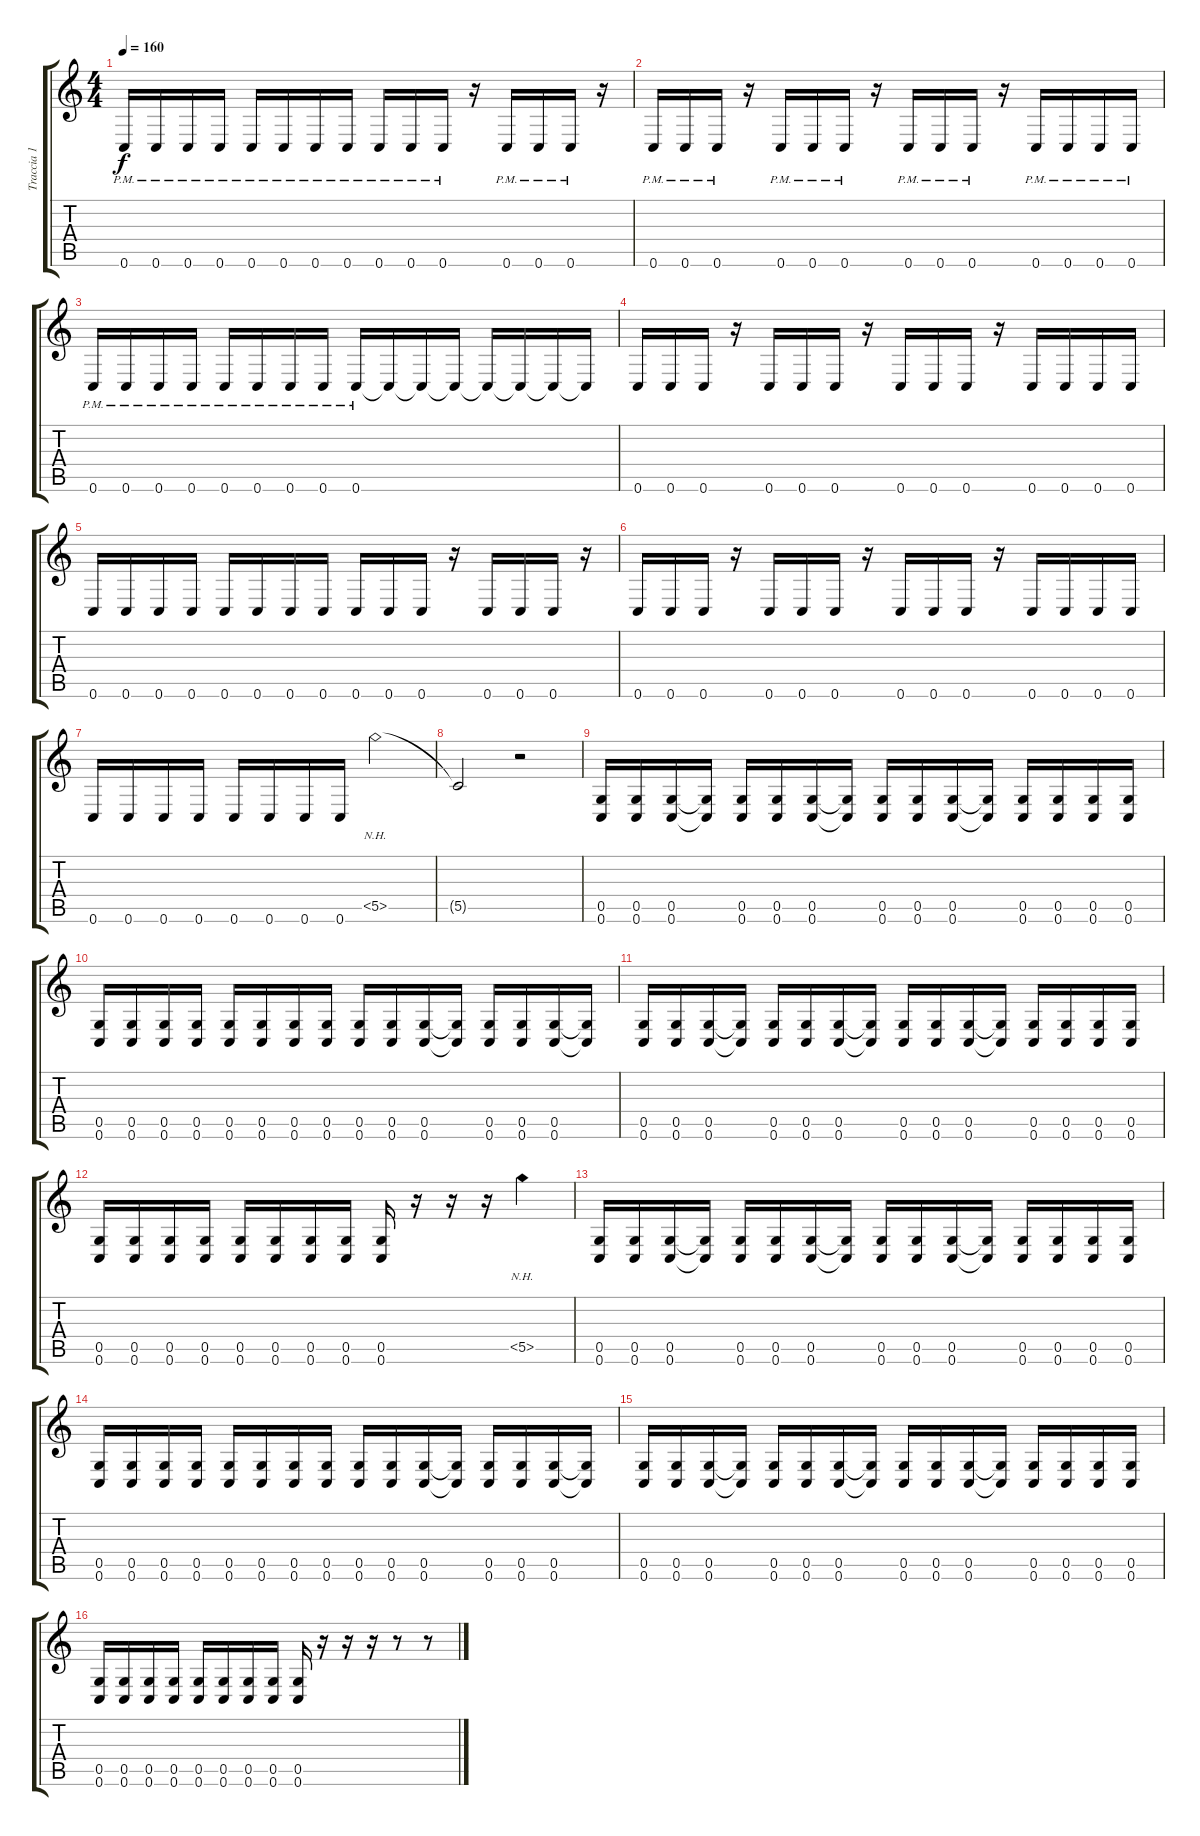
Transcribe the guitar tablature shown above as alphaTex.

\track ("Traccia 1" "Traccia 1") {instrument distortionguitar}
\staff {score tabs}
\tuning (D4 A3 F3 C3 G2 C2) {hide}
\ts (4 4)
\tempo 160
\clef g2
\ks c
0.6{pm}.16{dy f} 0.6{pm}.16 0.6{pm}.16 0.6{pm}.16 0.6{pm}.16 0.6{pm}.16 0.6{pm}.16 0.6{pm}.16 0.6{pm}.16 0.6{pm}.16 0.6{pm}.16 r.16 0.6{pm}.16 0.6{pm}.16 0.6{pm}.16 r.16 |
0.6{pm}.16 0.6{pm}.16 0.6{pm}.16 r.16 0.6{pm}.16 0.6{pm}.16 0.6{pm}.16 r.16 0.6{pm}.16 0.6{pm}.16 0.6{pm}.16 r.16 0.6{pm}.16 0.6{pm}.16 0.6{pm}.16 0.6{pm}.16 |
0.6{pm}.16 0.6{pm}.16 0.6{pm}.16 0.6{pm}.16 0.6{pm}.16 0.6{pm}.16 0.6{pm}.16 0.6{pm}.16 0.6{pm}.16 0.6{t}.16 0.6{t}.16 0.6{t}.16 0.6{t}.16 0.6{t}.16 0.6{t}.16 0.6{t}.16 |
0.6.16 0.6.16 0.6.16 r.16 0.6.16 0.6.16 0.6.16 r.16 0.6.16 0.6.16 0.6.16 r.16 0.6.16 0.6.16 0.6.16 0.6.16 |
0.6.16 0.6.16 0.6.16 0.6.16 0.6.16 0.6.16 0.6.16 0.6.16 0.6.16 0.6.16 0.6.16 r.16 0.6.16 0.6.16 0.6.16 r.16 |
0.6.16 0.6.16 0.6.16 r.16 0.6.16 0.6.16 0.6.16 r.16 0.6.16 0.6.16 0.6.16 r.16 0.6.16 0.6.16 0.6.16 0.6.16 |
0.6.16 0.6.16 0.6.16 0.6.16 0.6.16 0.6.16 0.6.16 0.6.16 5.5{nh}.2 |
5.5{t}.2 r.2 |
(0.5 0.6).16 (0.5 0.6).16 (0.5 0.6).16 (0.5{t} 0.6{t}).16 (0.5 0.6).16 (0.5 0.6).16 (0.5 0.6).16 (0.5{t} 0.6{t}).16 (0.5 0.6).16 (0.5 0.6).16 (0.5 0.6).16 (0.5{t} 0.6{t}).16 (0.5 0.6).16 (0.5 0.6).16 (0.5 0.6).16 (0.5 0.6).16 |
(0.5 0.6).16 (0.5 0.6).16 (0.5 0.6).16 (0.5 0.6).16 (0.5 0.6).16 (0.5 0.6).16 (0.5 0.6).16 (0.5 0.6).16 (0.5 0.6).16 (0.5 0.6).16 (0.5 0.6).16 (0.5{t} 0.6{t}).16 (0.5 0.6).16 (0.5 0.6).16 (0.5 0.6).16 (0.5{t} 0.6{t}).16 |
(0.5 0.6).16 (0.5 0.6).16 (0.5 0.6).16 (0.5{t} 0.6{t}).16 (0.5 0.6).16 (0.5 0.6).16 (0.5 0.6).16 (0.5{t} 0.6{t}).16 (0.5 0.6).16 (0.5 0.6).16 (0.5 0.6).16 (0.5{t} 0.6{t}).16 (0.5 0.6).16 (0.5 0.6).16 (0.5 0.6).16 (0.5 0.6).16 |
(0.5 0.6).16 (0.5 0.6).16 (0.5 0.6).16 (0.5 0.6).16 (0.5 0.6).16 (0.5 0.6).16 (0.5 0.6).16 (0.5 0.6).16 (0.5 0.6).16 r.16 r.16 r.16 5.5{nh}.4 |
(0.5 0.6).16 (0.5 0.6).16 (0.5 0.6).16 (0.5{t} 0.6{t}).16 (0.5 0.6).16 (0.5 0.6).16 (0.5 0.6).16 (0.5{t} 0.6{t}).16 (0.5 0.6).16 (0.5 0.6).16 (0.5 0.6).16 (0.5{t} 0.6{t}).16 (0.5 0.6).16 (0.5 0.6).16 (0.5 0.6).16 (0.5 0.6).16 |
(0.5 0.6).16 (0.5 0.6).16 (0.5 0.6).16 (0.5 0.6).16 (0.5 0.6).16 (0.5 0.6).16 (0.5 0.6).16 (0.5 0.6).16 (0.5 0.6).16 (0.5 0.6).16 (0.5 0.6).16 (0.5{t} 0.6{t}).16 (0.5 0.6).16 (0.5 0.6).16 (0.5 0.6).16 (0.5{t} 0.6{t}).16 |
(0.5 0.6).16 (0.5 0.6).16 (0.5 0.6).16 (0.5{t} 0.6{t}).16 (0.5 0.6).16 (0.5 0.6).16 (0.5 0.6).16 (0.5{t} 0.6{t}).16 (0.5 0.6).16 (0.5 0.6).16 (0.5 0.6).16 (0.5{t} 0.6{t}).16 (0.5 0.6).16 (0.5 0.6).16 (0.5 0.6).16 (0.5 0.6).16 |
(0.5 0.6).16 (0.5 0.6).16 (0.5 0.6).16 (0.5 0.6).16 (0.5 0.6).16 (0.5 0.6).16 (0.5 0.6).16 (0.5 0.6).16 (0.5 0.6).16 r.16 r.16 r.16 r.8 r.8
